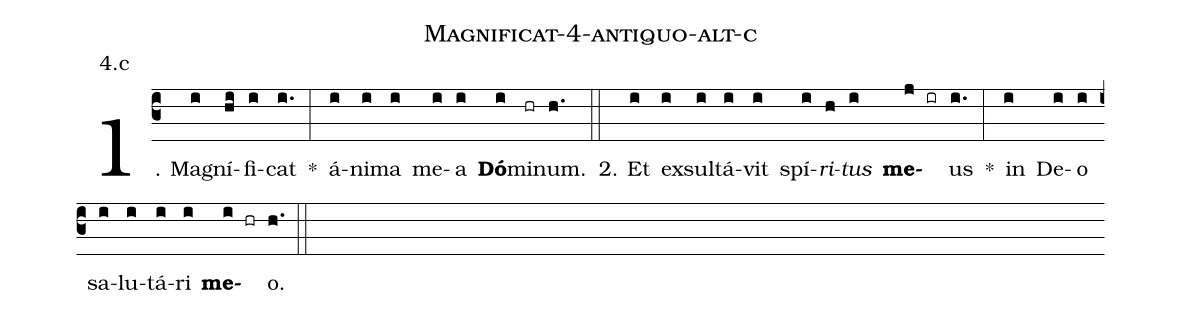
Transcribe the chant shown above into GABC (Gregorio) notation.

name: Magnificat-4-antiquo-alt-c;
annotation: 4.c;
%%
(c3)1. Ma(i)gní(hi)fi(i)cat(i.) *(:) á(i)ni(i)ma(i) me(i)a(i) <b>Dó</b>(i)mi(hr)num.(h.) (::)
2. Et(i) ex(i)sul(i)tá(i)vit(i) spí(i)<i>ri</i>(h)<i>tus</i>(i) <b>me</b>(j ir)us(i.) *(:) in(i) De(i)o(i) sa(i)lu(i)tá(i)ri(i) <b>me</b>(i hr)o.(h.) (::)
